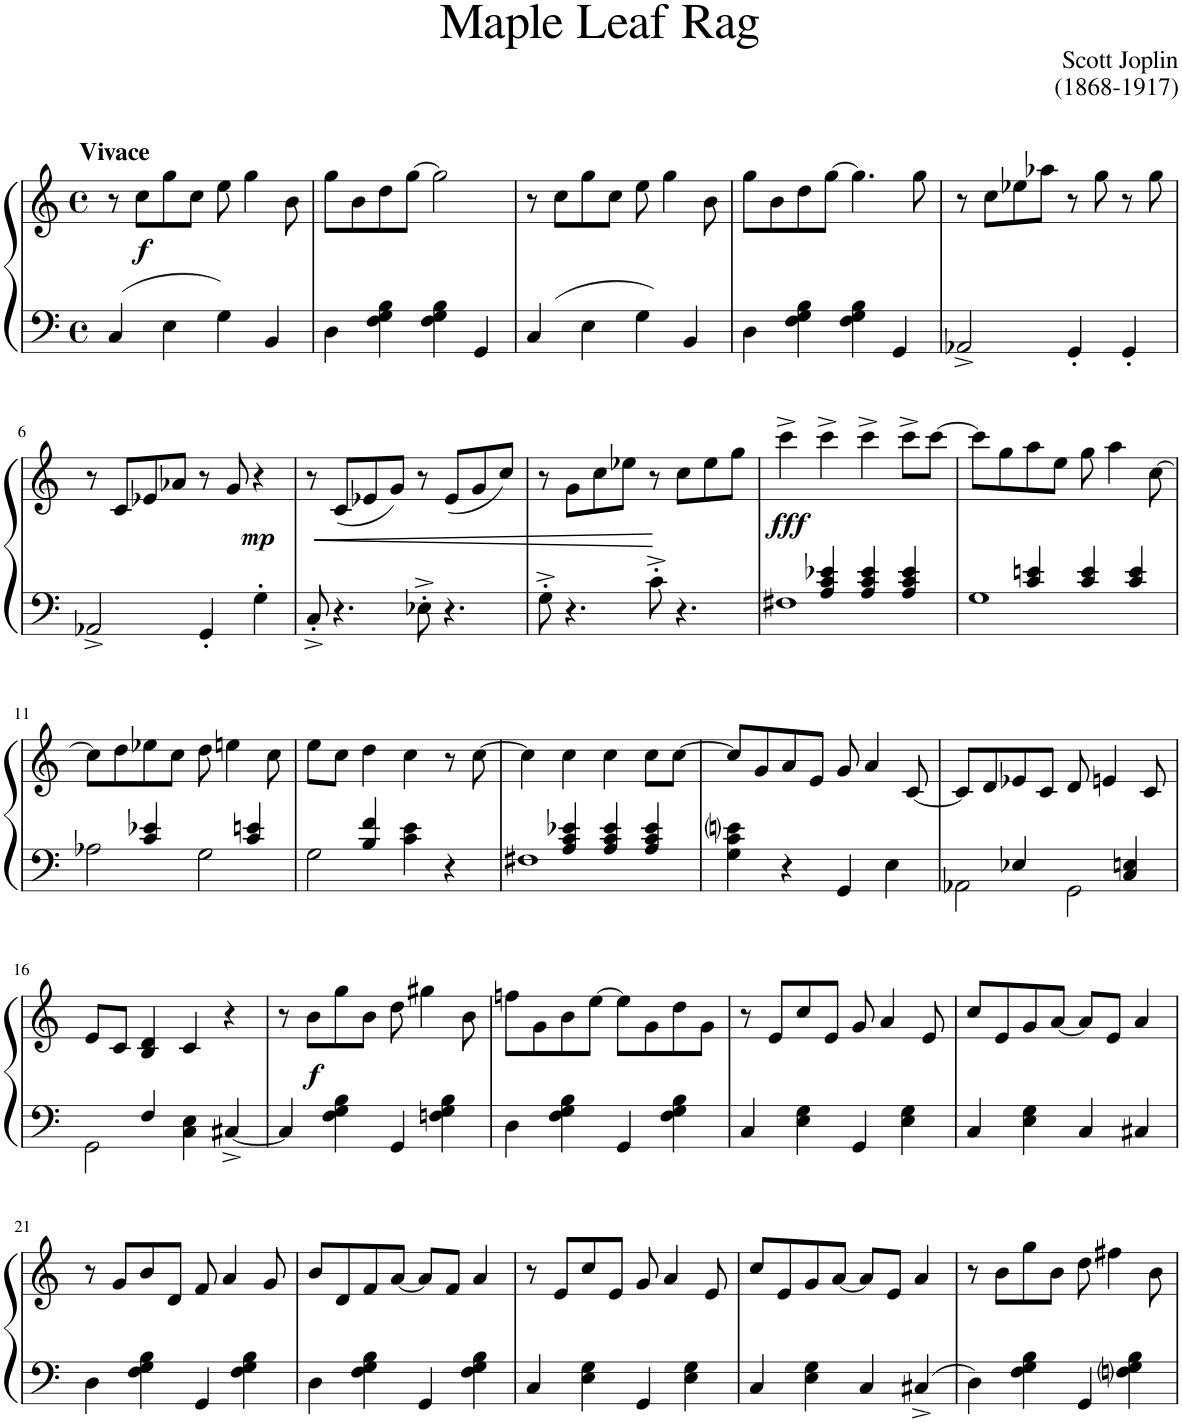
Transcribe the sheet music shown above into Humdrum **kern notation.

**kern	**kern	**dynam
*part1	*part1	*part1
*staff2	*staff1	*staff1/2
*I"Piano	*	*
*I'Pno.	*	*
*clefF4	*clefG2	*
*k[]	*k[]	*
*M4/4	*M4/4	*
*met(c)	*met(c)	*
=1	=1	=1
4C/	8r	.
!	!LO:TX:a:B:t=Vivace	!
!	!	!LO:DY:b
.	8cc\L	f
4E\	8gg\	.
.	8cc\J	.
4G\	8ee\	.
.	4gg\	.
4BB/	.	.
.	8b\	.
=2	=2	=2
4D\	8gg\L	.
.	8b\	.
4F\ 4G\ 4B\	8dd\	.
.	[8gg\J	.
4F\ 4G\ 4B\	2gg\]	.
4GG/	.	.
=3	=3	=3
4C/	8r	.
.	8cc\L	.
4E\	8gg\	.
.	8cc\J	.
4G\	8ee\	.
.	4gg\	.
4BB/	.	.
.	8b\	.
=4	=4	=4
4D\	8gg\L	.
.	8b\	.
4F\ 4G\ 4B\	8dd\	.
.	[8gg\J	.
4F\ 4G\ 4B\	4.gg\]	.
4GG/	.	.
.	8gg\	.
=5	=5	=5
2AA-X^/	8r	.
.	8cc\L	.
.	8ee-X\	.
.	8aa-X\J	.
4GG'/	8r	.
.	8gg\	.
4GG'/	8r	.
.	8gg\	.
!!LO:LB:g=z
=6	=6	=6
2AA-X^/	8r	.
.	8c/L	.
.	8e-X/	.
.	8a-X/J	.
4GG'/	8r	.
.	8g/	.
!	!	!LO:DY:b
4G'\	4r	mp
=7	=7	=7
8C'^/	8r	.
!	!	!LO:HP:b
4.r	(8c/L	<
.	8e-X/	[
.	8g/J)	.
8E-X'^\	8r	.
4.r	(8e-/L	.
.	8g/	.
.	8cc/J)	.
=8	=8	=8
8G'^\	8r	.
4.r	8g\L	.
.	8cc\	.
.	8ee-X\J	.
8c'^\	8r	.
4.r	8cc\L	.
.	8ee-\	.
.	8gg\J	.
=9	=9	=9
*^	*	*
!	!	!	!LO:DY:b
4ryy	1F#X	4ccc^\	fff
4A/ 4c/ 4e-X/	.	4ccc^\	.
4A/ 4c/ 4e-/	.	4ccc^\	.
4A/ 4c/ 4e-/	.	8ccc^\L	.
.	.	[8ccc\J	.
=10	=10	=10	=10
4ryy	1G	8ccc\L]	.
.	.	8gg\	.
4c/ 4en/	.	8aa\	.
.	.	8ee\J	.
4c/ 4e/	.	8gg\	.
.	.	4aa\	.
4c/ 4e/	.	.	.
.	.	[8cc\	.
!!LO:LB:g=z
=11	=11	=11	=11
4ryy	2A-X\	8cc\L]	.
.	.	8dd\	.
4c/ 4e-X/	.	8ee-X\	.
.	.	8cc\J	.
4ryy	2G\	8dd\	.
.	.	4een\	.
4c/ 4en/	.	.	.
.	.	8cc\	.
=12	=12	=12	=12
4ryy	2G\	8ee\L	.
.	.	8cc\J	.
4B/ 4f/	.	4dd\	.
4c\ 4e\	2ryy	4cc\	.
4r	.	8r	.
.	.	[8cc\	.
=13	=13	=13	=13
4ryy	1F#X	4cc\]	.
4A/ 4c/ 4e-X/	.	4cc\	.
4A/ 4c/ 4e-/	.	4cc\	.
4A/ 4c/ 4e-/	.	8cc\L	.
.	.	[8cc\J	.
=14	=14	=14	=14
4G\ 4c\ 4eni\	1ryy	8cc/L]	.
.	.	8g/	.
4r	.	8a/	.
.	.	8e/J	.
4GG/	.	8g/	.
.	.	4a/	.
4E\	.	.	.
.	.	[8c/	.
=15	=15	=15	=15
4ryy	2AA-X\	8c/L]	.
.	.	8d/	.
4E-X/	.	8e-X/	.
.	.	8c/J	.
4ryy	2GG\	8d/	.
.	.	4en/	.
4C/ 4En/	.	.	.
.	.	8c/	.
!!LO:LB:g=z
=16	=16	=16	=16
4ryy	2GG\	8e/L	.
.	.	8c/J	.
4F/	.	4B/ 4d/	.
4C\ 4E\	2ryy	4c/	.
[4C#X^/	.	4r	.
=17	=17	=17	=17
4C#/]	1ryy	8r	.
!	!	!	!LO:DY:b
.	.	8b\L	f
4F\ 4G\ 4B\	.	8gg\	.
.	.	8b\J	.
4GG/	.	8dd\	.
.	.	4gg#X\	.
4Fn\ 4G\ 4B\	.	.	.
.	.	8b\	.
*v	*v	*	*
=18	=18	=18
4D\	8ffn\L	.
.	8g\	.
4F\ 4G\ 4B\	8b\	.
.	[8ee\J	.
4GG/	8ee\L]	.
.	8g\	.
4F\ 4G\ 4B\	8dd\	.
.	8g\J	.
=19	=19	=19
4C/	8r	.
.	8e/L	.
4E\ 4G\	8cc/	.
.	8e/J	.
4GG/	8g/	.
.	4a/	.
4E\ 4G\	.	.
.	8e/	.
=20	=20	=20
4C/	8cc/L	.
.	8e/	.
4E\ 4G\	8g/	.
.	[8a/J	.
4C/	8a/L]	.
.	8e/J	.
4C#X/	4a/	.
!!LO:LB:g=z
=21	=21	=21
4D\	8r	.
.	8g/L	.
4F\ 4G\ 4B\	8b/	.
.	8d/J	.
4GG/	8f/	.
.	4a/	.
4F\ 4G\ 4B\	.	.
.	8g/	.
=22	=22	=22
4D\	8b/L	.
.	8d/	.
4F\ 4G\ 4B\	8f/	.
.	[8a/J	.
4GG/	8a/L]	.
.	8f/J	.
4F\ 4G\ 4B\	4a/	.
=23	=23	=23
4C/	8r	.
.	8e/L	.
4E\ 4G\	8cc/	.
.	8e/J	.
4GG/	8g/	.
.	4a/	.
4E\ 4G\	.	.
.	8e/	.
=24	=24	=24
4C/	8cc/L	.
.	8e/	.
4E\ 4G\	8g/	.
.	[8a/J	.
4C/	8a/L]	.
.	8e/J	.
4C#X^/	4a/	.
=25	=25	=25
4D\	8r	.
.	8b\L	.
4F\ 4G\ 4B\	8gg\	.
.	8b\J	.
4GG/	8dd\	.
.	4ff#X\	.
4Fni\ 4G\ 4B\	.	.
.	8b\	.
=	=	=
*-	*-	*-
